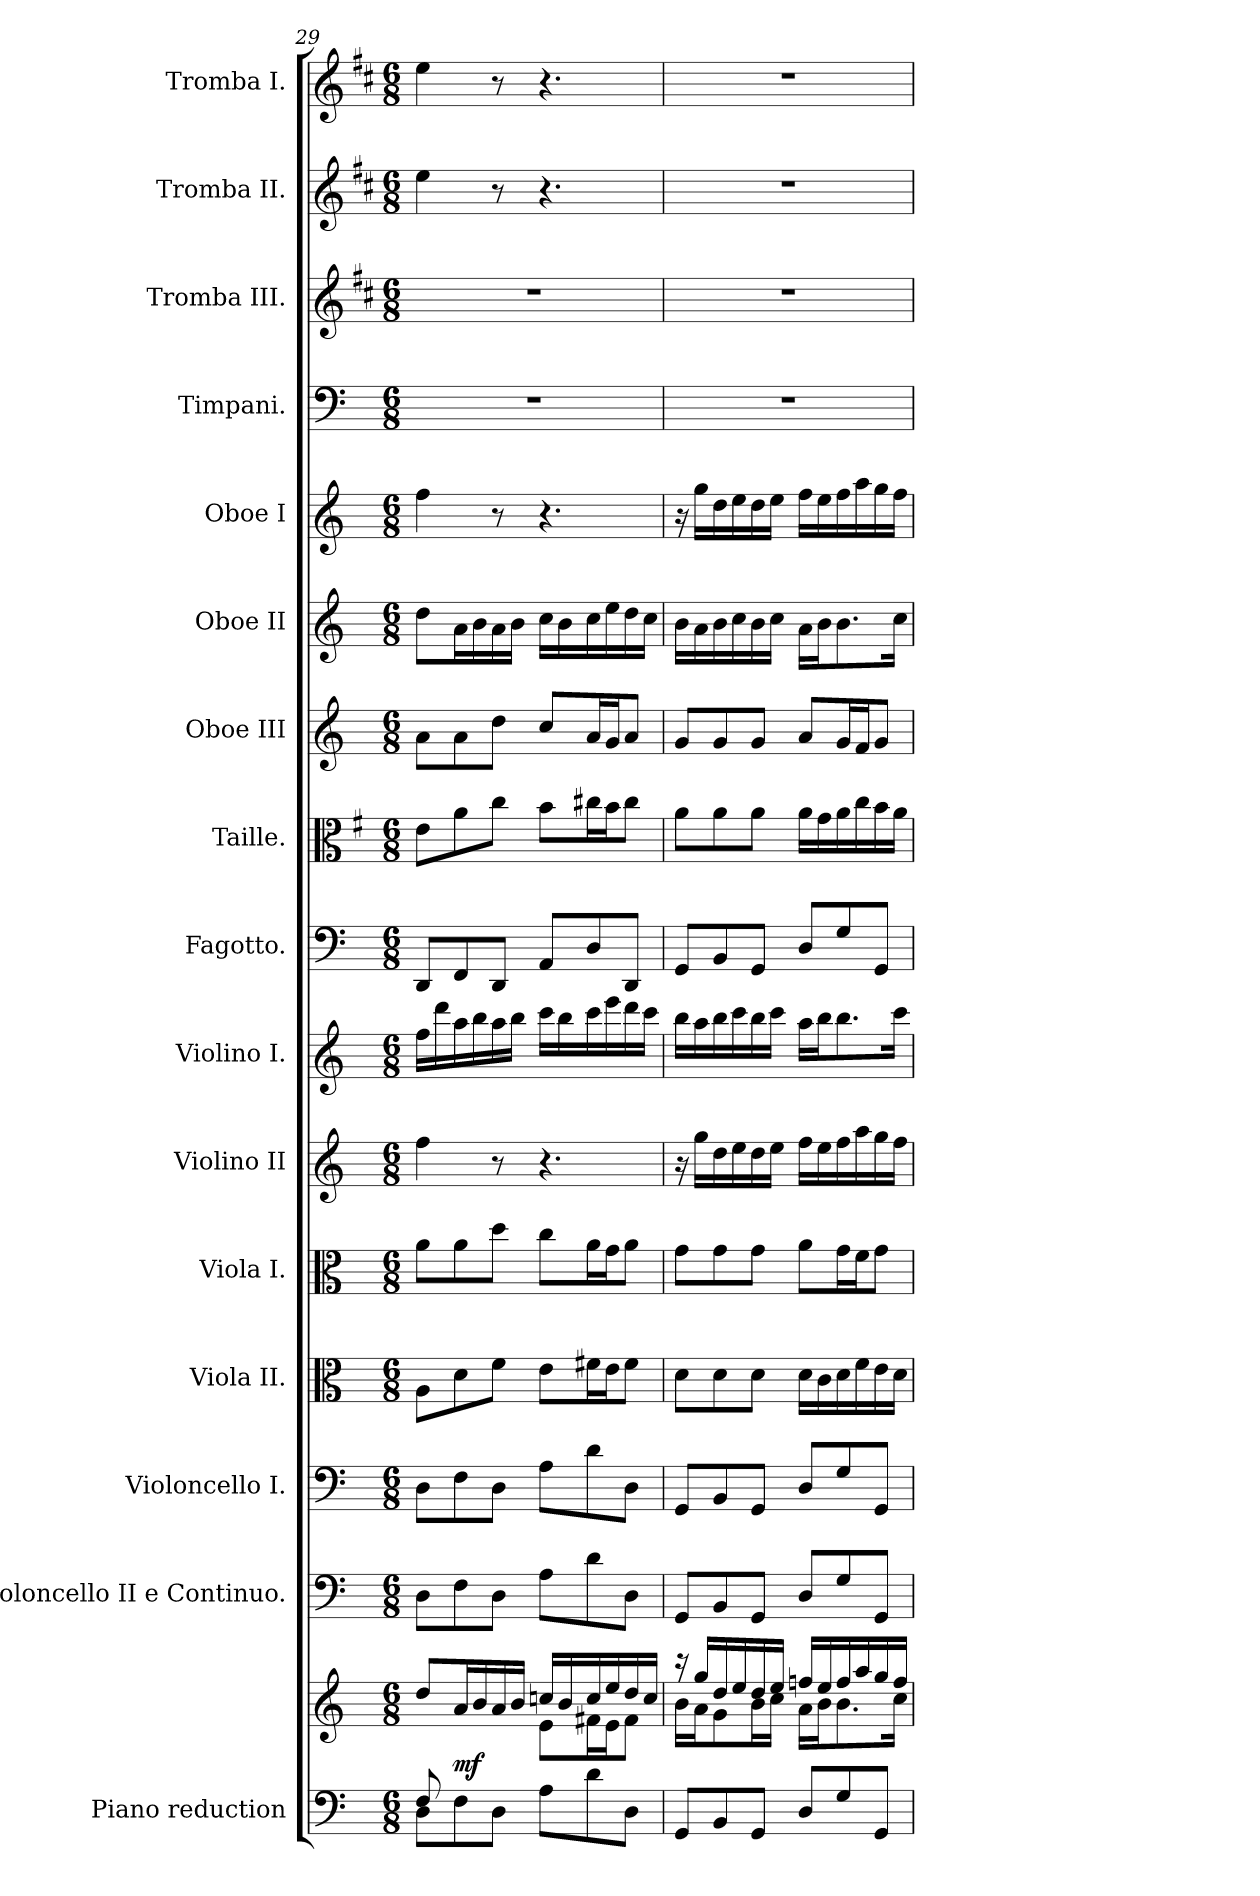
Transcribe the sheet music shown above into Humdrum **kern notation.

**kern	**kern	**dynam	**kern	**kern	**kern	**kern	**kern	**kern	**kern	**kern	**kern	**kern	**kern	**kern	**kern	**kern	**kern
*part16	*part16	*part16	*part15	*part14	*part13	*part12	*part11	*part10	*part9	*part8	*part7	*part6	*part5	*part4	*part3	*part2	*part1
*staff17	*staff16	*staff16/17	*staff15	*staff14	*staff13	*staff12	*staff11	*staff10	*staff9	*staff8	*staff7	*staff6	*staff5	*staff4	*staff3	*staff2	*staff1
*I"Piano reduction	*	*	*I"Violoncello II e Continuo.	*I"Violoncello I.	*I"Viola II.	*I"Viola I.	*I"Violino II	*I"Violino I.	*I"Fagotto.	*I"Taille.	*I"Oboe III	*I"Oboe II	*I"Oboe I	*I"Timpani.	*I"Tromba III.	*I"Tromba II.	*I"Tromba I.
*I'Pno	*	*	*I'Vc	*I'Vc	*I'Vla	*I'Vla	*	*I'Vln	*	*	*I'Ob	*I'Ob	*I'Ob	*I'Timp	*	*	*
*clefF4	*clefG2	*	*clefF4	*clefF4	*clefC3	*clefC3	*clefG2	*clefG2	*clefF4	*clefC3	*clefG2	*clefG2	*clefG2	*clefF4	*clefG2	*clefG2	*clefG2
*	*	*	*ITrd7c12	*	*	*	*	*	*	*ITrd4c7	*	*	*	*	*ITrd1c2	*ITrd1c2	*ITrd1c2
*k[]	*k[]	*	*k[]	*k[]	*k[]	*k[]	*k[]	*k[]	*k[]	*k[]	*k[]	*k[]	*k[]	*k[]	*k[]	*k[]	*k[]
*M6/8	*M6/8	*	*M6/8	*M6/8	*M6/8	*M6/8	*M6/8	*M6/8	*M6/8	*M6/8	*M6/8	*M6/8	*M6/8	*M6/8	*M6/8	*M6/8	*M6/8
=29	=29	=29	=29	=29	=29	=29	=29	=29	=29	=29	=29	=29	=29	=29	=29	=29	=29
*^	*^	*	*	*	*	*	*	*	*	*	*	*	*	*	*	*	*
8F/L	8D\L	8dd/L	8ryy	.	8DD\L	8D\L	8A\L	8a\L	4ff\	16ff\LL	8DD/L	8A\L	8a\L	8dd\L	4ff\	2.r	2.r	4dd\	4dd\
.	.	.	.	.	.	.	.	.	.	16ddd\	.	.	.	.	.	.	.	.	.
!	!	!	!	!LO:DY:b	!	!	!	!	!	!	!	!	!	!	!	!	!	!	!
2ryy	8F\	16a/L	8a\	mf	8FF\	8F\	8d\	8a\	.	16aa\	8FF/	8d\	8a\	16a\L	.	.	.	.	.
.	.	16b/	.	.	.	.	.	.	.	16bb\	.	.	.	16b\	.	.	.	.	.
.	8D\J	16a/	8f\J	.	8DD\J	8D\J	8f\J	8dd\J	8r	16aa\	8DD/J	8f\J	8dd\J	16a\	8r	.	.	8r	8r
.	.	16b/JJ	.	.	.	.	.	.	.	16bb\JJ	.	.	.	16b\JJ	.	.	.	.	.
.	8A\L	16ccn/LL	8e\L	.	8AA\L	8A\L	8e\L	8cc\L	4.r	16ccc\LL	8AA/L	8e\L	8cc/L	16cc\LL	4.r	.	.	4.r	4.r
.	.	16b/	.	.	.	.	.	.	.	16bb\	.	.	.	16b\	.	.	.	.	.
.	8d\	16cc/	16f#X\L	.	8D\	8d\	16f#X\L	16a\L	.	16ccc\	8D/	16f#X\L	16a/L	16cc\	.	.	.	.	.
.	.	16ee/	16e\J	.	.	.	16e\J	16g\J	.	16eee\	.	16e\J	16g/J	16ee\	.	.	.	.	.
8ryy	8D\J	16dd/	8f#\J	.	8DD\J	8D\J	8f#\J	8a\J	.	16ddd\	8DD/J	8f#\J	8a/J	16dd\	.	.	.	.	.
.	.	16cc/JJ	.	.	.	.	.	.	.	16ccc\JJ	.	.	.	16cc\JJ	.	.	.	.	.
*v	*v	*	*	*	*	*	*	*	*	*	*	*	*	*	*	*	*	*	*
!!LO:PB:g=z
=30	=30	=30	=30	=30	=30	=30	=30	=30	=30	=30	=30	=30	=30	=30	=30	=30	=30	=30
8GG/L	16r	16b\LL	.	8GGG/L	8GG/L	8d\L	8g\L	16r	16bb\LL	8GG/L	8d\L	8g/L	16b\LL	16r	2.r	2.r	2.r	2.r
.	16gg/LL	16a\J	.	.	.	.	.	16gg\LL	16aa\	.	.	.	16a\	16gg\LL	.	.	.	.
8BB/	16dd/	8g\	.	8BBB/	8BB/	8d\	8g\	16dd\	16bb\	8BB/	8d\	8g/	16b\	16dd\	.	.	.	.
.	16ee/	.	.	.	.	.	.	16ee\	16ccc\	.	.	.	16cc\	16ee\	.	.	.	.
8GG/J	16dd/	16b\L	.	8GGG/J	8GG/J	8d\J	8g\J	16dd\	16bb\	8GG/J	8d\J	8g/J	16b\	16dd\	.	.	.	.
.	16ee/JJ	16cc\JJ	.	.	.	.	.	16ee\JJ	16ccc\JJ	.	.	.	16cc\JJ	16ee\JJ	.	.	.	.
8D/L	16ffn/LL	16a\LL	.	8DD/L	8D/L	16d\LL	8a\L	16ff\LL	16aa\LL	8D/L	16d\LL	8a/L	16a\LL	16ff\LL	.	.	.	.
.	16ee/	16b\J	.	.	.	16c\	.	16ee\	16bb\J	.	16c\	.	16b\J	16ee\	.	.	.	.
8G/	16ff/	8.b\	.	8GG/	8G/	16d\	16g\L	16ff\	8.bb\	8G/	16d\	16g/L	8.b\	16ff\	.	.	.	.
.	16aa/	.	.	.	.	16f\	16f\J	16aa\	.	.	16f\	16f/J	.	16aa\	.	.	.	.
8GG/J	16gg/	.	.	8GGG/J	8GG/J	16e\	8g\J	16gg\	.	8GG/J	16e\	8g/J	.	16gg\	.	.	.	.
.	16ff/JJ	16cc\Jk	.	.	.	16d\JJ	.	16ff\JJ	16ccc\Jk	.	16d\JJ	.	16cc\Jk	16ff\JJ	.	.	.	.
*	*v	*v	*	*	*	*	*	*	*	*	*	*	*	*	*	*	*	*
=	=	=	=	=	=	=	=	=	=	=	=	=	=	=	=	=	=
*-	*-	*-	*-	*-	*-	*-	*-	*-	*-	*-	*-	*-	*-	*-	*-	*-	*-
